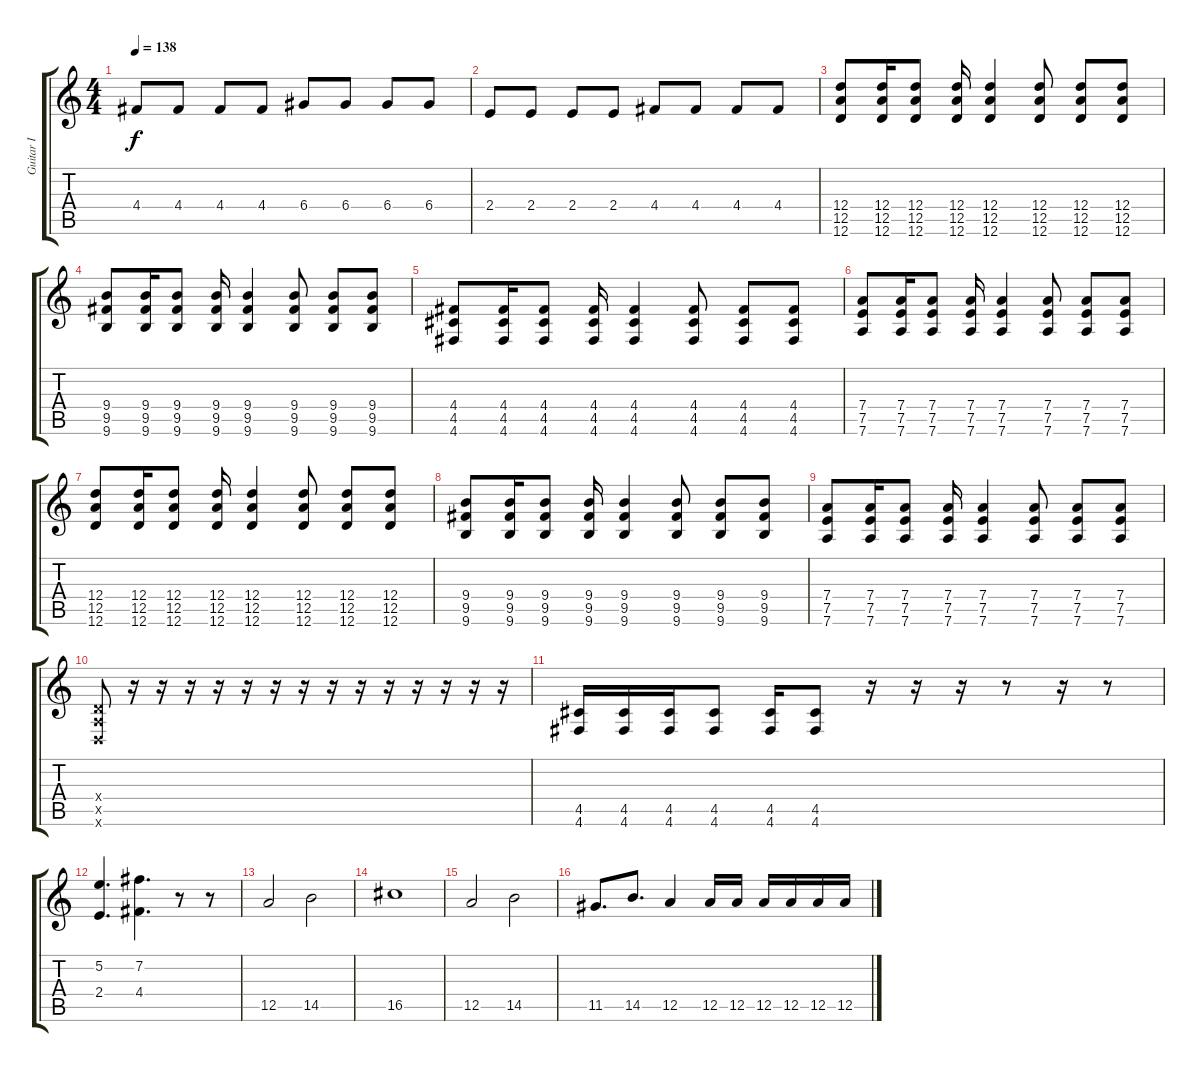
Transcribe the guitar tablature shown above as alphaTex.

\track ("Guitar I" "Guitar I") {instrument distortionguitar}
\staff {score tabs}
\tuning (E4 B3 G3 D3 A2 D2) {hide}
\ts (4 4)
\tempo 138
\clef g2
\ks c
4.4.8{dy f} 4.4.8 4.4.8 4.4.8 6.4.8 6.4.8 6.4.8 6.4.8 |
2.4.8 2.4.8 2.4.8 2.4.8 4.4.8 4.4.8 4.4.8 4.4.8 |
(12.4 12.5 12.6).8 (12.4 12.5 12.6).16 (12.4 12.5 12.6).8 (12.4 12.5 12.6).16 (12.4 12.5 12.6).4 (12.4 12.5 12.6).8 (12.4 12.5 12.6).8 (12.4 12.5 12.6).8 |
(9.4 9.5 9.6).8 (9.4 9.5 9.6).16 (9.4 9.5 9.6).8 (9.4 9.5 9.6).16 (9.4 9.5 9.6).4 (9.4 9.5 9.6).8 (9.4 9.5 9.6).8 (9.4 9.5 9.6).8 |
(4.4 4.5 4.6).8 (4.4 4.5 4.6).16 (4.4 4.5 4.6).8 (4.4 4.5 4.6).16 (4.4 4.5 4.6).4 (4.4 4.5 4.6).8 (4.4 4.5 4.6).8 (4.4 4.5 4.6).8 |
(7.4 7.5 7.6).8 (7.4 7.5 7.6).16 (7.4 7.5 7.6).8 (7.4 7.5 7.6).16 (7.4 7.5 7.6).4 (7.4 7.5 7.6).8 (7.4 7.5 7.6).8 (7.4 7.5 7.6).8 |
(12.4 12.5 12.6).8 (12.4 12.5 12.6).16 (12.4 12.5 12.6).8 (12.4 12.5 12.6).16 (12.4 12.5 12.6).4 (12.4 12.5 12.6).8 (12.4 12.5 12.6).8 (12.4 12.5 12.6).8 |
(9.4 9.5 9.6).8 (9.4 9.5 9.6).16 (9.4 9.5 9.6).8 (9.4 9.5 9.6).16 (9.4 9.5 9.6).4 (9.4 9.5 9.6).8 (9.4 9.5 9.6).8 (9.4 9.5 9.6).8 |
(7.4 7.5 7.6).8 (7.4 7.5 7.6).16 (7.4 7.5 7.6).8 (7.4 7.5 7.6).16 (7.4 7.5 7.6).4 (7.4 7.5 7.6).8 (7.4 7.5 7.6).8 (7.4 7.5 7.6).8 |
(0.4{x} 0.5{x} 0.6{x}).8 r.16 r.16 r.16 r.16 r.16 r.16 r.16 r.16 r.16 r.16 r.16 r.16 r.16 r.16 |
(4.5 4.6).16 (4.5 4.6).16 (4.5 4.6).16 (4.5 4.6).8 (4.5 4.6).16 (4.5 4.6).8 r.16 r.16 r.16 r.8 r.16 r.8 |
(5.2 2.4).4{d} (7.2 4.4).4{d} r.8 r.8 |
12.5.2 14.5.2 |
16.5.1 |
12.5.2 14.5.2 |
11.5.8{d} 14.5.8{d} 12.5.4 12.5.16 12.5.16 12.5.16 12.5.16 12.5.16 12.5.16
